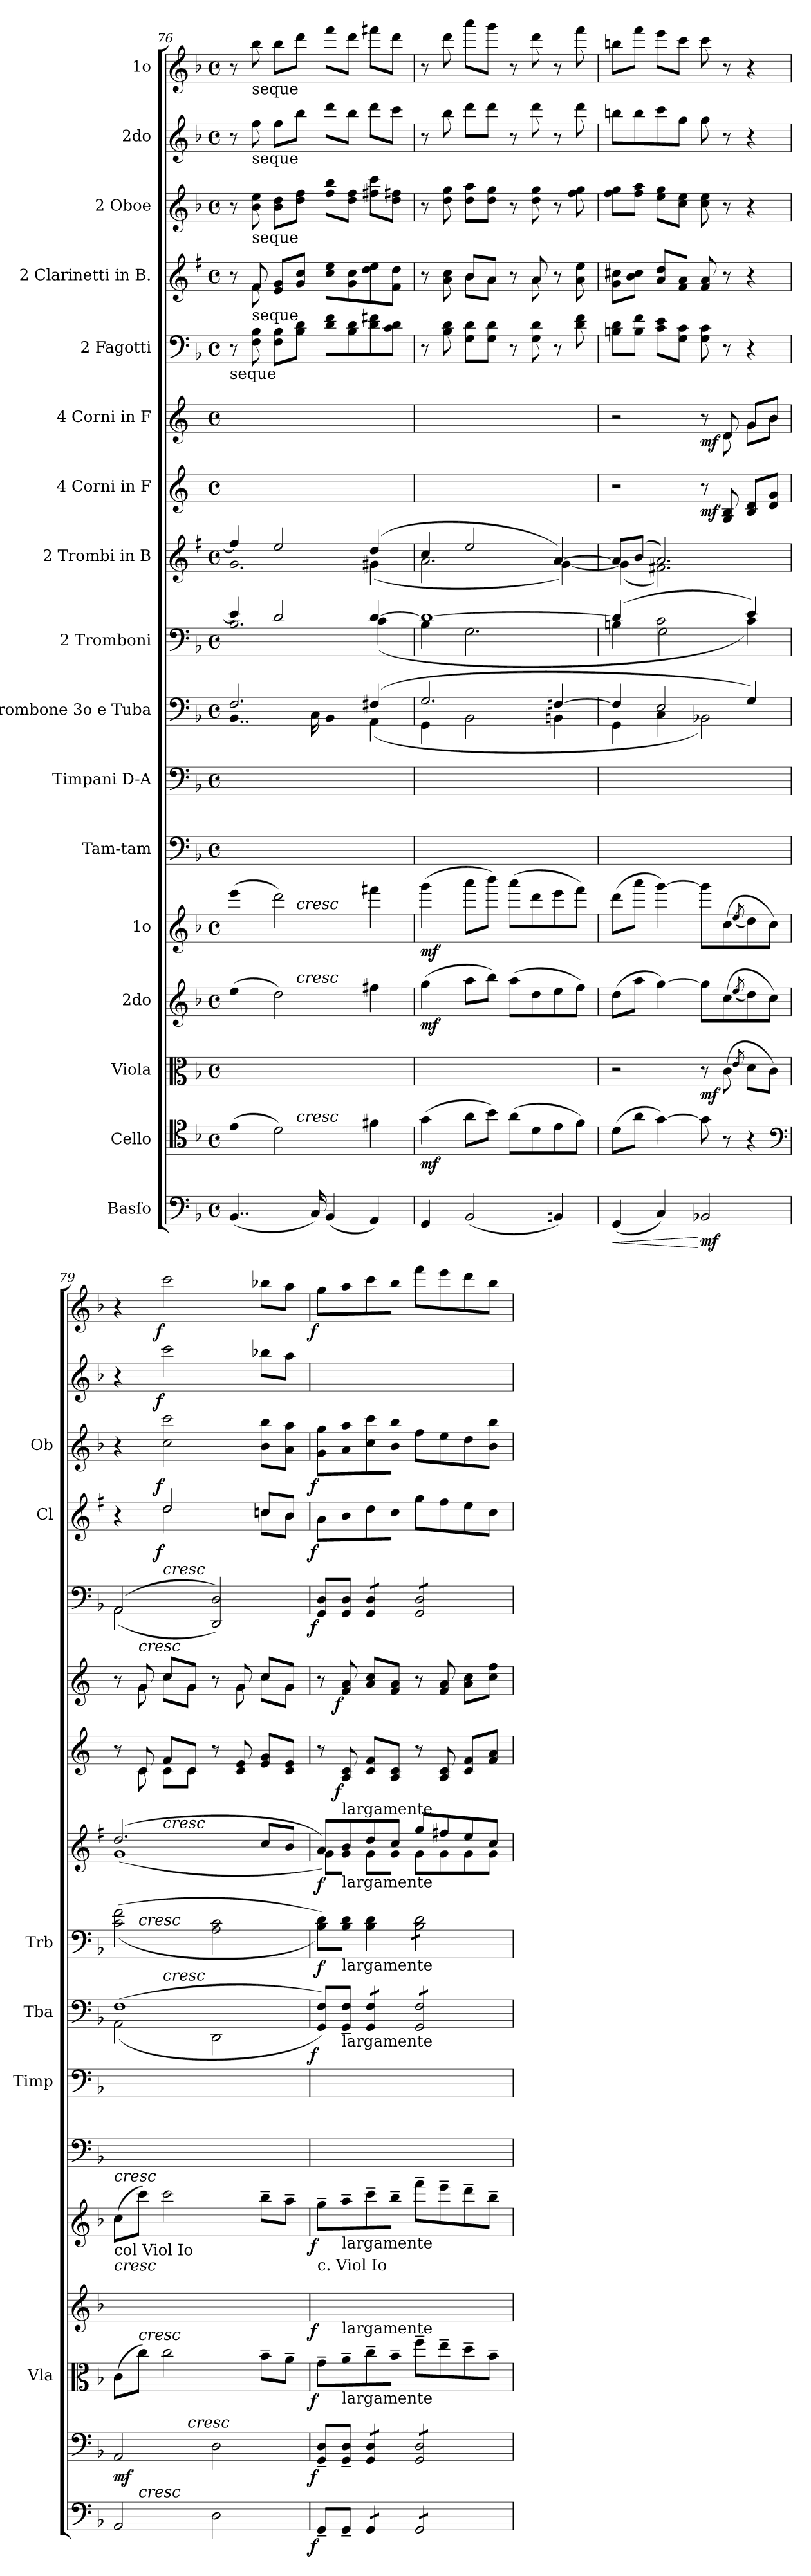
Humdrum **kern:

**kern	**dynam	**kern	**dynam	**kern	**dynam	**kern	**dynam	**kern	**dynam	**kern	**kern	**kern	**dynam	**kern	**dynam	**kern	**dynam	**kern	**dynam	**kern	**dynam	**kern	**dynam	**kern	**dynam	**kern	**dynam	**kern	**dynam	**kern	**dynam
*part17	*part17	*part16	*part16	*part15	*part15	*part14	*part14	*part13	*part13	*part12	*part11	*part10	*part10	*part9	*part9	*part8	*part8	*part7	*part7	*part6	*part6	*part5	*part5	*part4	*part4	*part3	*part3	*part2	*part2	*part1	*part1
*staff17	*staff17	*staff16	*staff16	*staff15	*staff15	*staff14	*staff14	*staff13	*staff13	*staff12	*staff11	*staff10	*staff10	*staff9	*staff9	*staff8	*staff8	*staff7	*staff7	*staff6	*staff6	*staff5	*staff5	*staff4	*staff4	*staff3	*staff3	*staff2	*staff2	*staff1	*staff1
*I"Basſo	*	*I"Cello	*	*I"Viola	*	*I"2do	*	*I"1o	*	*I"Tam-tam	*I"Timpani D-A	*I"Trombone 3o e Tuba	*	*I"2 Tromboni	*	*I"2 Trombi in B	*	*I"4 Corni in F	*	*I"4 Corni in F	*	*I"2 Fagotti	*	*I"2 Clarinetti in B.	*	*I"2 Oboe	*	*I"2do	*	*I"1o	*
*	*	*	*	*I'Vla	*	*	*	*	*	*	*I'Timp	*I'Tba	*	*I'Trb	*	*	*	*	*	*	*	*	*	*I'Cl	*	*I'Ob	*	*	*	*	*
*clefF4	*	*clefC4	*	*clefC3	*	*clefG2	*	*clefG2	*	*clefF4	*clefF4	*clefF4	*	*clefF4	*	*clefG2	*	*clefG2	*	*clefG2	*	*clefF4	*	*clefG2	*	*clefG2	*	*clefG2	*	*clefG2	*
*	*	*	*	*	*	*	*	*	*	*	*	*	*	*	*	*ITrd1c2	*	*ITrd4c7	*	*ITrd4c7	*	*	*	*ITrd1c2	*	*	*	*	*	*	*
*k[b-]	*	*k[b-]	*	*k[b-]	*	*k[b-]	*	*k[b-]	*	*k[b-]	*k[b-]	*k[b-]	*	*k[b-]	*	*k[b-]	*	*k[b-]	*	*k[b-]	*	*k[b-]	*	*k[b-]	*	*k[b-]	*	*k[b-]	*	*k[b-]	*
*d:	*	*d:	*	*d:	*	*d:	*	*d:	*	*d:	*d:	*d:	*	*d:	*	*d:	*	*d:	*	*d:	*	*d:	*	*d:	*	*d:	*	*d:	*	*d:	*
*M4/4	*	*M4/4	*	*M4/4	*	*M4/4	*	*M4/4	*	*M4/4	*M4/4	*M4/4	*	*M4/4	*	*M4/4	*	*M4/4	*	*M4/4	*	*M4/4	*	*M4/4	*	*M4/4	*	*M4/4	*	*M4/4	*
*met(c)	*	*met(c)	*	*met(c)	*	*met(c)	*	*met(c)	*	*met(c)	*met(c)	*met(c)	*	*met(c)	*	*met(c)	*	*met(c)	*	*met(c)	*	*met(c)	*	*met(c)	*	*met(c)	*	*met(c)	*	*met(c)	*
=76	=76	=76	=76	=76	=76	=76	=76	=76	=76	=76	=76	=76	=76	=76	=76	=76	=76	=76	=76	=76	=76	=76	=76	=76	=76	=76	=76	=76	=76	=76	=76
*	*	*	*	*	*	*	*	*	*	*	*	*^	*	*^	*	*^	*	*	*	*	*	*	*	*^	*	*	*	*	*	*	*
!	!	!	!	!	!	!	!	!	!	!	!	!	!	!	!	!	!	!	!	!	!	!	!	!	!LO:TX:b:t=seque	!	!	!	!	!	!	!	!	!	!
*	*	*^	*	*	*	*^	*	*^	*	*	*	*	*	*	*	*	*	*	*	*	*	*	*	*	*	*	*	*	*	*	*	*	*	*	*
(<4..BB-/	.	(>4e\	4.ryy	.	1ryy	.	(>4ee\	4.ryy	.	(>4eee\	4.ryy	.	1ryy	1ryy	2.F/	4..BB-\	.	4e/]	2.B-\	.	4ee/]	2.f\	.	1ryy	.	1ryy	.	8r	.	8r	8ryy	.	8r	.	8r	.	8r	.
!	!	!	!	!	!	!	!	!	!	!	!	!	!	!	!	!	!	!	!	!	!	!	!	!	!	!	!	!	!	!	!	!	!	!	!	!	!LO:TX:b:t=seque	!
!	!	!	!	!	!	!	!	!	!	!	!	!	!	!	!	!	!	!	!	!	!	!	!	!	!	!	!	!	!	!	!	!	!	!	!LO:TX:b:t=seque	!	!	!
!	!	!	!	!	!	!	!	!	!	!	!	!	!	!	!	!	!	!	!	!	!	!	!	!	!	!	!	!	!	!	!	!	!LO:TX:b:t=seque	!	!	!	!	!
!	!	!	!	!	!	!	!	!	!	!	!	!	!	!	!	!	!	!	!	!	!	!	!	!	!	!	!	!	!	!LO:TX:b:t=seque	!	!	!	!	!	!	!	!
.	.	.	.	.	.	.	.	.	.	.	.	.	.	.	.	.	.	.	.	.	.	.	.	.	.	.	.	8F\ 8B-\	.	8e/	8e\	.	8b-\ 8ee\	.	8ff\	.	8bb-\	.
.	.	2d\)	.	.	.	.	2dd\)	.	.	2ddd\)	.	.	.	.	.	.	.	2d/	.	.	2dd/	.	.	.	.	.	.	8F\ 8B-\L	.	8d/ 8f/L	4ryy	.	8b-\ 8dd\L	.	8ff\L	.	8bb-\L	.
!	!	!	!	!	!	!	!	!	!	!	!LO:TX:i:t=cresc	!	!	!	!	!	!	!	!	!	!	!	!	!	!	!	!	!	!	!	!	!	!	!	!	!	!	!
!	!	!	!	!	!	!	!	!LO:TX:i:t=cresc	!	!	!	!	!	!	!	!	!	!	!	!	!	!	!	!	!	!	!	!	!	!	!	!	!	!	!	!	!	!
!	!	!	!LO:TX:i:t=cresc	!	!	!	!	!	!	!	!	!	!	!	!	!	!	!	!	!	!	!	!	!	!	!	!	!	!	!	!	!	!	!	!	!	!	!
.	.	.	2ryy	.	.	.	.	2ryy	.	.	2ryy	.	.	.	.	.	.	.	.	.	.	.	.	.	.	.	.	8B-\ 8d\J	.	8f/ 8b-/J	.	.	8dd\ 8ff\J	.	8bb-\J	.	8ddd\J	.
16C/)	.	.	.	.	.	.	.	.	.	.	.	.	.	.	.	16C\	.	.	.	.	.	.	.	.	.	.	.	.	.	.	.	.	.	.	.	.	.	.
(<4BB-/	.	.	.	.	.	.	.	.	.	.	.	.	.	.	.	4BB-\	.	.	.	.	.	.	.	.	.	.	.	8d\ 8f\L	.	8b-\ 8dd\L	2ryy	.	8ff\ 8bb-\L	.	8ddd\L	.	8fff\L	.
.	.	.	.	.	.	.	.	.	.	.	.	.	.	.	.	.	.	.	.	.	.	.	.	.	.	.	.	8B-\ 8d\	.	8f\ 8b-\	.	.	8dd\ 8ff\J	.	8bb-\J	.	8ddd\J	.
4AA/)	.	4f#X\	.	.	.	.	4ff#X\	.	.	4fff#X\	.	.	.	.	(>4F#X/	(<4AA\	.	[>4d/	(<4c\	.	(>4cc/	(<4f#X\	.	.	.	.	.	8d\ 8f#X\	.	8cc\ 8dd\	.	.	8ff#X\ 8ccc\L	.	8ddd\L	.	8fff#X\L	.
.	.	.	8ryy	.	.	.	.	8ryy	.	.	8ryy	.	.	.	.	.	.	.	.	.	.	.	.	.	.	.	.	8c\ 8d\J	.	8e\ 8cc\J	.	.	8dd\ 8ff#X\J	.	8ccc\J	.	8ddd\J	.
*	*	*	*	*	*	*	*v	*v	*	*	*	*	*	*	*	*	*	*	*	*	*	*	*	*	*	*	*	*	*	*	*	*	*	*	*	*	*	*
*	*	*v	*v	*	*	*	*	*	*v	*v	*	*	*	*	*	*	*	*	*	*	*	*	*	*	*	*	*	*	*	*	*	*	*	*	*	*	*
=77	=77	=77	=77	=77	=77	=77	=77	=77	=77	=77	=77	=77	=77	=77	=77	=77	=77	=77	=77	=77	=77	=77	=77	=77	=77	=77	=77	=77	=77	=77	=77	=77	=77	=77	=77
4GG/	.	(>4g\	mf	1ryy	.	(>4gg\	mf	(>4ggg\	mf	1ryy	1ryy	2.G/	4GG\	.	1d_	4B-\	.	4b-/	2.g\	.	1ryy	.	1ryy	.	8r	.	8r	4ryy	.	8r	.	8r	.	8r	.
.	.	.	.	.	.	.	.	.	.	.	.	.	.	.	.	.	.	.	.	.	.	.	.	.	8B-\ 8d\	.	8g\ 8b-\	.	.	8dd\ 8gg\	.	8bb-\	.	8ddd\	.
(<2BB-/	.	8a\L	.	.	.	8aa\L	.	8aaa\L	.	.	.	.	2BB-\	.	.	2.G\	.	2dd/	.	.	.	.	.	.	8G\ 8d\L	.	8a/L	8a\L	.	8dd\ 8aa\L	.	8ddd\L	.	8aaa\L	.
.	.	8b-\J)	.	.	.	8bb-\J)	.	8bbb-\J)	.	.	.	.	.	.	.	.	.	.	.	.	.	.	.	.	8G\ 8d\J	.	8g/J	8g\J	.	8dd\ 8gg\J	.	8ddd\J	.	8ggg\J	.
.	.	(>8a\L	.	.	.	(>8aa\L	.	(>8aaa\L	.	.	.	.	.	.	.	.	.	.	.	.	.	.	.	.	8r	.	8r	8ryy	.	8r	.	8r	.	8r	.
.	.	8d\	.	.	.	8dd\	.	8ddd\	.	.	.	.	.	.	.	.	.	.	.	.	.	.	.	.	8G\ 8d\	.	8g/	8g\	.	8dd\ 8gg\	.	8ddd\	.	8ddd\	.
4BBn/)	.	8e\	.	.	.	8ee\	.	8eee\	.	.	.	[4Fn/	4BBn\	.	.	.	.	[4g/)	[4f\)	.	.	.	.	.	8r	.	8r	4ryy	.	8r	.	8r	.	8r	.
.	.	8f\J)	.	.	.	8ff\J)	.	8fff\J)	.	.	.	.	.	.	.	.	.	.	.	.	.	.	.	.	8d\ 8f\	.	8g\ 8dd\	.	.	8ff\ 8gg\	.	8ddd\	.	8fff\	.
*	*	*	*	*	*	*	*	*	*	*	*	*	*	*	*	*	*	*	*	*	*	*	*	*	*	*	*v	*v	*	*	*	*	*	*	*
=78	=78	=78	=78	=78	=78	=78	=78	=78	=78	=78	=78	=78	=78	=78	=78	=78	=78	=78	=78	=78	=78	=78	=78	=78	=78	=78	=78	=78	=78	=78	=78	=78	=78	=78
!	!LO:HP:b	!	!	!	!	!	!	!	!	!	!	!	!	!	!	!	!	!	!	!	!	!	!	!	!	!	!	!	!	!	!	!	!	!
*	*	*	*	*	*	*	*	*	*	*	*	*	*	*	*	*	*	*	*	*	*	*	*^	*	*	*	*	*	*	*	*	*	*	*
(<4GG/	<	(>8d\L	.	2r	.	(>8dd\L	.	(>8ddd\L	.	1ryy	1ryy	4F/]	4GG\	.	(>4d/]	4Bn\	.	8g/L]	(<4f\]	.	2r	.	2r	2ryy	.	8Bn\ 8d\L	.	8f\ 8bn\L	.	8ff\ 8gg\L	.	8bbn\L	.	8bbn\L	.
.	.	8a\J	.	.	.	8aa\J	.	8aaa\J	.	.	.	.	.	.	.	.	.	(>8a/J	.	.	.	.	.	.	.	8B\ 8f\J	.	8a\ 8b\J	.	8ff\ 8aa\J	.	8bb\	.	8fff\J	.
4C/)	.	[4g\)	.	.	.	[4gg\)	.	[4ggg\)	.	.	.	2E/	4C\	.	2c\	2G\	.	2.g/)	2.en\)	.	.	.	.	.	.	8c\ 8e\L	.	8g/ 8cc/L	.	8ee\ 8gg\L	.	8ccc\	.	8eee\L	.
.	.	.	.	.	.	.	.	.	.	.	.	.	.	.	.	.	.	.	.	.	.	.	.	.	.	8G\ 8c\J	.	8e/ 8g/J	.	8cc\ 8ee\J	.	8gg\J	.	8ccc\J	.
2BB-X/	[ mf	8g\]	.	8r	mf	8gg\L]	.	8ggg\L]	.	.	.	.	2BB-X\)	.	.	.	.	.	.	.	8r	mf	8r	8ryy	mf	8G\ 8c\	.	8e/ 8g/	.	8cc\ 8ee\	.	8gg\	.	8ccc\	.
.	.	8r	.	(>8c\	.	(>8cc\	.	(>8cc\	.	.	.	.	.	.	.	.	.	.	.	.	8C/ 8E/	.	8G/	8G\	.	8r	.	8r	.	8r	.	8r	.	8r	.
.	.	.	.	8qe/	.	(<8qee/	.	(<8qee/	.	.	.	.	.	.	.	.	.	.	.	.	.	.	.	.	.	.	.	.	.	.	.	.	.	.	.
.	.	4r	.	8d\L	.	8dd\)	.	8dd\)	.	.	.	4G/)	.	.	4e/)	4c\)	.	.	.	.	8E/ 8G/L	.	8c/L	8c\L	.	4r	.	4r	.	4r	.	4r	.	4r	.
.	.	.	.	8c\J)	.	8cc\J)	.	8cc\J)	.	.	.	.	.	.	.	.	.	.	.	.	8G/ 8c/J	.	8e/J	8e\J	.	.	.	.	.	.	.	.	.	.	.
*	*	*	*	*	*	*	*	*	*	*	*	*v	*v	*	*	*	*	*v	*v	*	*	*	*	*	*	*	*	*	*	*	*	*	*	*	*
*	*	*clefF4	*	*	*	*	*	*	*	*	*	*	*	*	*	*	*	*	*	*	*	*	*	*	*	*	*	*	*	*	*	*	*
=79	=79	=79	=79	=79	=79	=79	=79	=79	=79	=79	=79	=79	=79	=79	=79	=79	=79	=79	=79	=79	=79	=79	=79	=79	=79	=79	=79	=79	=79	=79	=79	=79	=79
*	*	*	*	*	*	*	*	*	*	*	*	*^	*	*	*	*	*^	*	*^	*	*	*	*	*^	*	*^	*	*	*	*	*	*	*
!	!	!	!	!	!	!	!	!LO:TX:i:t=cresc	!	!	!	!	!	!	!	!	!	!	!	!	!	!	!	!	!	!	!	!	!	!	!	!	!	!	!	!	!	!
!	!	!	!	!	!	!LO:TX:i:t=cresc	!	!	!	!	!	!	!	!	!	!	!	!	!	!	!	!	!	!	!	!	!	!	!	!	!	!	!	!	!	!	!	!
!	!	!	!	!	!	!LO:TX:a:t=col Viol Io	!	!	!	!	!	!	!	!	!	!	!	!	!	!	!	!	!	!	!	!	!	!	!	!	!	!	!	!	!	!	!	!
*^	*	*^	*	*	*	*	*	*	*	*	*	*	*^	*	*	*	*	*	*^	*	*	*	*	*	*	*	*	*^	*	*	*	*	*	*	*	*	*	*
2AA/	8ryy	.	2AA/	4.ryy	mf	(>8c\L	.	(>8cc\Lyy	.	(>8cc\L	.	1ryy	1ryy	(>1F	(<2AA\	4ryy	.	(>(<2c\ 2f\	8ryy	.	(>2.cc/	(<1f	4ryy	.	8r	8ryy	.	8r	8ryy	.	(>2AA/	(<2AA\	4ryy	.	4r	4ryy	.	4r	.	4r	.	4r	.
!	!	!	!	!	!	!	!	!	!	!	!	!	!	!	!	!	!	!	!	!	!	!	!	!	!	!	!	!LO:TX:i:t=cresc	!	!	!	!	!	!	!	!	!	!	!	!	!	!	!
!	!	!	!	!	!	!	!	!	!	!	!	!	!	!	!	!	!	!	!LO:TX:i:t=cresc	!	!	!	!	!	!	!	!	!	!	!	!	!	!	!	!	!	!	!	!	!	!	!	!
!	!	!	!	!	!	!LO:TX:i:t=cresc	!	!	!	!	!	!	!	!	!	!	!	!	!	!	!	!	!	!	!	!	!	!	!	!	!	!	!	!	!	!	!	!	!	!	!	!	!
!	!LO:TX:i:t=cresc	!	!	!	!	!	!	!	!	!	!	!	!	!	!	!	!	!	!	!	!	!	!	!	!	!	!	!	!	!	!	!	!	!	!	!	!	!	!	!	!	!	!
.	2..ryy	.	.	.	.	8cc\J)	.	8ccc\Jyy)	.	8ccc\J)	.	.	.	.	.	.	.	.	2..ryy	.	.	.	.	.	8F/	8F\	.	8c/	8c\	.	.	.	.	.	.	.	.	.	.	.	.	.	.
!	!	!	!	!	!	!	!	!	!	!	!	!	!	!	!	!	!	!	!	!	!	!	!	!	!	!	!	!	!	!	!	!	!LO:TX:i:t=cresc	!	!	!	!	!	!	!	!	!	!
!	!	!	!	!	!	!	!	!	!	!	!	!	!	!	!	!	!	!	!	!	!	!	!LO:TX:i:t=cresc	!	!	!	!	!	!	!	!	!	!	!	!	!	!	!	!	!	!	!	!
!	!	!	!	!	!	!	!	!	!	!	!	!	!	!	!	!LO:TX:i:t=cresc	!	!	!	!	!	!	!	!	!	!	!	!	!	!	!	!	!	!	!	!	!	!	!	!	!	!	!
!	!	!	!	!	!	!	!	!	!	!	!	!	!	!	!	!	!	!	!	!	!	!	!	!	!	!	!	!	!	!	!	!	!	!	!	!	!LO:DY:rj	!	!LO:DY:rj	!	!LO:DY:rj	!	!LO:DY:rj
*	*	*	*	*	*	*	*	*	*	*	*	*	*	*	*	*	*	*	*	*	*	*	*	*	*tremolo	*	*	*	*	*	*	*	*	*	*	*	*	*	*	*	*	*	*
.	.	.	.	.	.	2cc\	.	2ccc\yy	.	2ccc\	.	.	.	.	.	2.ryy	.	.	.	.	.	.	2.ryy	.	8B-/L	8F\L	.	8f/L	8f\L	.	.	.	2.ryy	.	2cc/	2cc\	f	2cc\ 2ccc\	f	2ccc\	f	2ccc\	f
!	!	!	!	!LO:TX:i:t=cresc	!	!	!	!	!	!	!	!	!	!	!	!	!	!	!	!	!	!	!	!	!	!	!	!	!	!	!	!	!	!	!	!	!	!	!	!	!	!	!
.	.	.	.	2ryy	.	.	.	.	.	.	.	.	.	.	.	.	.	.	.	.	.	.	.	.	8F/J	8F\J	.	8c/J	8c\J	.	.	.	.	.	.	.	.	.	.	.	.	.	.
*	*	*	*	*	*	*	*	*	*	*	*	*	*	*	*	*	*	*	*	*	*	*	*	*	*Xtremolo	*	*	*	*	*	*	*	*	*	*	*	*	*	*	*	*	*	*
2D\	.	.	2D\	.	.	.	.	.	.	.	.	.	.	.	2DD\	.	.	2A\ 2c\	.	.	.	.	.	.	8r	2ryy	.	8r	8ryy	.	2DD/ 2D/))	2ryy	.	.	.	.	.	.	.	.	.	.	.
.	.	.	.	.	.	.	.	.	.	.	.	.	.	.	.	.	.	.	.	.	.	.	.	.	8F/ 8A/	.	.	8c/	8c\	.	.	.	.	.	.	.	.	.	.	.	.	.	.
.	.	.	.	.	.	8b-~>\L	.	8bb-~>\Lyy	.	8bb-~>\L	.	.	.	.	.	.	.	.	.	.	8b-/L	.	.	.	8A/ 8c/L	.	.	8f/L	8f\L	.	.	.	.	.	8b-X/L	8b-X\L	.	8b-\ 8bb-\L	.	8bb-X\L	.	8bb-X\L	.
.	.	.	.	8ryy	.	8a~>\J	.	8aa~>\Jyy	.	8aa~>\J	.	.	.	.	.	.	.	.	.	.	8a/J	.	.	.	8F/ 8A/J	.	.	8c/J	8c\J	.	.	.	.	.	8a/J	8a\J	.	8a\ 8aa\J	.	8aa\J	.	8aa\J	.
*	*	*	*	*	*	*	*	*	*	*	*	*	*	*	*	*	*	*	*	*	*	*	*	*	*v	*v	*	*	*	*	*	*	*	*	*	*	*	*	*	*	*	*	*
=80	=80	=80	=80	=80	=80	=80	=80	=80	=80	=80	=80	=80	=80	=80	=80	=80	=80	=80	=80	=80	=80	=80	=80	=80	=80	=80	=80	=80	=80	=80	=80	=80	=80	=80	=80	=80	=80	=80	=80	=80	=80	=80
!	!	!	!	!	!	!	!	!LO:TX:a:t=c. Viol Io	!	!	!	!	!	!	!	!	!	!	!	!	!	!	!	!	!	!	!	!	!	!	!	!	!	!	!	!	!	!	!	!	!	!
!	!	!LO:DY:rj	!	!	!LO:DY:rj	!	!LO:DY:rj	!	!LO:DY:rj	!	!LO:DY:rj	!	!	!	!	!	!LO:DY:rj	!	!	!	!	!	!	!	!	!	!	!	!	!	!	!	!LO:DY:rj	!	!	!LO:DY:rj	!	!LO:DY:rj	!	!	!	!LO:DY:rj
*v	*v	*	*	*	*	*	*	*	*	*	*	*	*	*v	*v	*v	*	*v	*v	*	*	*v	*v	*	*	*	*v	*v	*	*v	*v	*v	*	*v	*v	*	*	*	*	*	*	*
*	*	*v	*v	*	*	*	*	*	*	*	*	*	*	*	*	*	*	*	*	*	*	*	*	*	*	*	*	*	*	*	*	*	*
8GG~</L	f	8GG~</ 8D~</L	f	8g~>\L	f	8gg~>\Lyy	f	8gg~>\L	f	1ryy	1ryy	8GG/ 8F/L))	f	8B-\ 8d\L))	f	8g/L)	8f\L)	f	8r	.	8r	.	8GG/ 8D/L	f	8g\L	f	8g\ 8gg\L	f	8gg\Lyy	.	8gg\L	f
!	!	!	!	!	!	!	!	!	!	!	!	!	!	!	!	!LO:TX:b:t=largamente	!	!	!	!	!	!	!	!	!	!	!	!	!	!	!	!
!	!	!	!	!	!	!	!	!	!	!	!	!	!	!	!	!LO:TX:a:t=largamente	!	!	!	!	!	!	!	!	!	!	!	!	!	!	!	!
!	!	!	!	!	!	!	!	!	!	!	!	!	!	!LO:TX:b:t=largamente	!	!	!	!	!	!	!	!	!	!	!	!	!	!	!	!	!	!
!	!	!	!	!	!	!	!	!	!	!	!	!LO:TX:b:t=largamente	!	!	!	!	!	!	!	!	!	!	!	!	!	!	!	!	!	!	!	!
!	!	!	!	!	!	!	!	!LO:TX:b:t=largamente	!	!	!	!	!	!	!	!	!	!	!	!	!	!	!	!	!	!	!	!	!	!	!	!
!	!	!	!	!	!	!LO:TX:b:t=largamente	!	!	!	!	!	!	!	!	!	!	!	!	!	!	!	!	!	!	!	!	!	!	!	!	!	!
!	!	!	!	!LO:TX:b:t=largamente	!	!	!	!	!	!	!	!	!	!	!	!	!	!	!	!	!	!	!	!	!	!	!	!	!	!	!	!
!	!	!	!	!	!	!	!	!	!	!	!	!	!	!	!	!	!	!	!	!LO:DY:rj	!	!LO:DY:rj	!	!	!	!	!	!	!	!	!	!
8GG~</J	.	8GG~</ 8D~</J	.	8a~>\	.	8aa~>\yy	.	8aa~>\	.	.	.	8GG~</ 8F~</J	.	8B-\ 8d\J	.	8a/	8f\J	.	8D/ 8F/	f	8B-/ 8d/	f	8GG/ 8D/J	.	8a\	.	8a\ 8aa\	.	8aa\yy	.	8aa\	.
!	!	!LO:TX:b:t=largamente	!	!	!	!	!	!	!	!	!	!	!	!	!	!	!	!	!	!	!	!	!	!	!	!	!	!	!	!	!	!
!LO:TX:b:t=largamente	!	!	!	!	!	!	!	!	!	!	!	!	!	!	!	!	!	!	!	!	!	!	!	!	!	!	!	!	!	!	!	!
*tremolo	*	*	*	*	*	*	*	*	*	*	*	*	*	*	*	*	*	*	*	*	*	*	*	*	*	*	*	*	*	*	*	*
*	*	*tremolo	*	*	*	*	*	*	*	*	*	*	*	*	*	*	*	*	*	*	*	*	*	*	*	*	*	*	*	*	*	*
*	*	*	*	*	*	*	*	*	*	*	*	*tremolo	*	*	*	*	*	*	*	*	*	*	*	*	*	*	*	*	*	*	*	*
*	*	*	*	*	*	*	*	*	*	*	*	*	*	*	*	*tremolo	*	*	*	*	*	*	*	*	*	*	*	*	*	*	*	*
*	*	*	*	*	*	*	*	*	*	*	*	*	*	*	*	*	*	*	*	*	*	*	*tremolo	*	*	*	*	*	*	*	*	*
8GG/L	.	8GG/ 8D/L	.	8cc~>\	.	8ccc~>\yy	.	8ccc~>\	.	.	.	8GG/ 8F/L	.	4B-\ 4d\	.	8cc/	8f\L	.	8F/ 8B-/L	.	8d/ 8f/L	.	8GG/ 8D/L	.	8cc\	.	8cc\ 8ccc\	.	8ccc\yy	.	8ccc\	.
8GG/J	.	8GG/ 8D/J	.	8b-~>\J	.	8bb-~>\Jyy	.	8bb-~>\J	.	.	.	8GG/ 8F/J	.	.	.	8b-/J	8f\J	.	8D/ 8F/J	.	8B-/ 8d/J	.	8GG/ 8D/J	.	8b-\J	.	8b-\ 8bb-\J	.	8bb-\Jyy	.	8bb-\J	.
*	*	*	*	*	*	*	*	*	*	*	*	*	*	*tremolo	*	*	*	*	*	*	*	*	*	*	*	*	*	*	*	*	*	*
8GG/L	.	8GG/ 8D/L	.	8ff~>\L	.	8fff~>\Lyy	.	8fff~>\L	.	.	.	8GG/ 8F/L	.	8B-\ 8d\L	.	8ff/L	8f\L	.	8r	.	8r	.	8GG/ 8D/L	.	8ff\L	.	8ff\L	.	8fff\Lyy	.	8fff\L	.
8GG/	.	8GG/ 8D/	.	8ee~>\	.	8eee~>\yy	.	8eee~>\	.	.	.	8GG/ 8F/	.	8B-\ 8d\	.	8een/	8f\	.	8D/ 8F/	.	8B-/ 8d/	.	8GG/ 8D/	.	8ee\	.	8ee\	.	8eee\yy	.	8eee\	.
8GG/	.	8GG/ 8D/	.	8dd~>\	.	8ddd~>\yy	.	8ddd~>\	.	.	.	8GG/ 8F/	.	8B-\ 8d\	.	8dd/	8f\	.	8F/ 8B-/L	.	8d\ 8f\L	.	8GG/ 8D/	.	8dd\	.	8dd\	.	8ddd\yy	.	8ddd\	.
8GG/J	.	8GG/ 8D/J	.	8b-~>\J	.	8bb-~>\Jyy	.	8bb-~>\J	.	.	.	8GG/ 8F/J	.	8B-\ 8d\J	.	8b-/J	8f\J	.	8B-/ 8d/J	.	8f\ 8b-\J	.	8GG/ 8D/J	.	8b-\J	.	8b-\ 8bb-\J	.	8bb-\Jyy	.	8bb-\J	.
*	*	*	*	*	*	*	*	*	*	*	*	*	*	*	*	*	*	*	*	*	*	*	*Xtremolo	*	*	*	*	*	*	*	*	*
*	*	*	*	*	*	*	*	*	*	*	*	*	*	*	*	*Xtremolo	*	*	*	*	*	*	*	*	*	*	*	*	*	*	*	*
*	*	*	*	*	*	*	*	*	*	*	*	*	*	*Xtremolo	*	*	*	*	*	*	*	*	*	*	*	*	*	*	*	*	*	*
*	*	*	*	*	*	*	*	*	*	*	*	*Xtremolo	*	*	*	*	*	*	*	*	*	*	*	*	*	*	*	*	*	*	*	*
*	*	*Xtremolo	*	*	*	*	*	*	*	*	*	*	*	*	*	*	*	*	*	*	*	*	*	*	*	*	*	*	*	*	*	*
*Xtremolo	*	*	*	*	*	*	*	*	*	*	*	*	*	*	*	*	*	*	*	*	*	*	*	*	*	*	*	*	*	*	*	*
*	*	*	*	*	*	*	*	*	*	*	*	*	*	*	*	*v	*v	*	*	*	*	*	*	*	*	*	*	*	*	*	*	*
=	=	=	=	=	=	=	=	=	=	=	=	=	=	=	=	=	=	=	=	=	=	=	=	=	=	=	=	=	=	=	=
*-	*-	*-	*-	*-	*-	*-	*-	*-	*-	*-	*-	*-	*-	*-	*-	*-	*-	*-	*-	*-	*-	*-	*-	*-	*-	*-	*-	*-	*-	*-	*-
